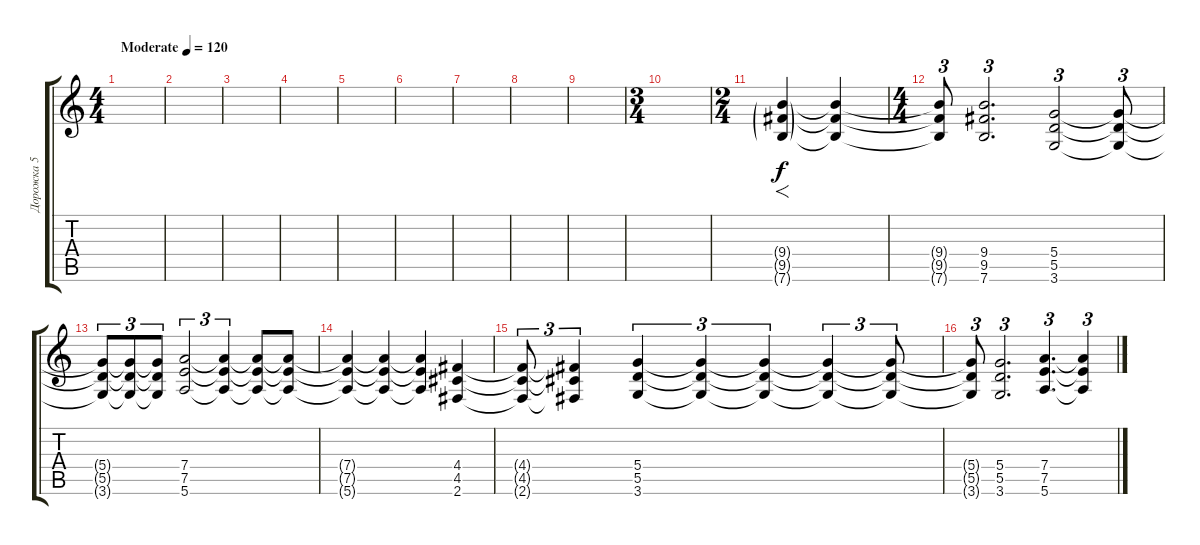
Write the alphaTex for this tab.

\track ("Дорожка 5" "Дорожка 5") {instrument distortionguitar}
\staff {score tabs}
\tuning (E4 B3 G3 D3 A2 E2) {hide}
\ts (4 4)
\tempo (120 "Moderate")
\clef g2
\ks c
|
|
|
|
|
|
|
|
|
\ts (3 4)
|
\ts (2 4)
(9.4{g} 9.5{g} 7.6{g}).4{f} (9.4{t} 9.5{t} 7.6{t}).4 |
\ts (4 4)
(9.4{t} 9.5{t} 7.6{t}).8{tu (3 2)} (9.4 9.5 7.6).2{d tu (3 2)} (5.4 5.5 3.6).2{tu (3 2)} (5.4{t} 5.5{t} 3.6{t}).8{tu (3 2)} |
(5.4{t} 5.5{t} 3.6{t}).8{tu (3 2)} (5.4{t} 5.5{t} 3.6{t}).8{tu (3 2)} (5.4{t} 5.5{t} 3.6{t}).8{tu (3 2)} (7.4 7.5 5.6).2{tu (3 2)} (7.4{t} 7.5{t} 5.6{t}).4{tu (3 2)} (7.4{t} 7.5{t} 5.6{t}).8 (7.4{t} 7.5{t} 5.6{t}).8 |
(7.4{t} 7.5{t} 5.6{t}).4 (7.4{t} 7.5{t} 5.6{t}).4 (7.4{t} 7.5{t} 5.6{t}).4 (4.4 4.5 2.6).4 |
(4.4{t} 4.5{t} 2.6{t}).8{tu (3 2)} (4.4{t} 4.5{t} 2.6{t}).4{tu (3 2)} (5.4 5.5 3.6).4{tu (3 2)} (5.4{t} 5.5{t} 3.6{t}).4{tu (3 2)} (5.4{t} 5.5{t} 3.6{t}).4{tu (3 2)} (5.4{t} 5.5{t} 3.6{t}).4{tu (3 2)} (5.4{t} 5.5{t} 3.6{t}).8{tu (3 2)} |
(5.4{t} 5.5{t} 3.6{t}).8{tu (3 2)} (5.4 5.5 3.6).2{d tu (3 2)} (7.4 7.5 5.6).4{d tu (3 2)} (7.4{t} 7.5{t} 5.6{t}).4{tu (3 2)}
